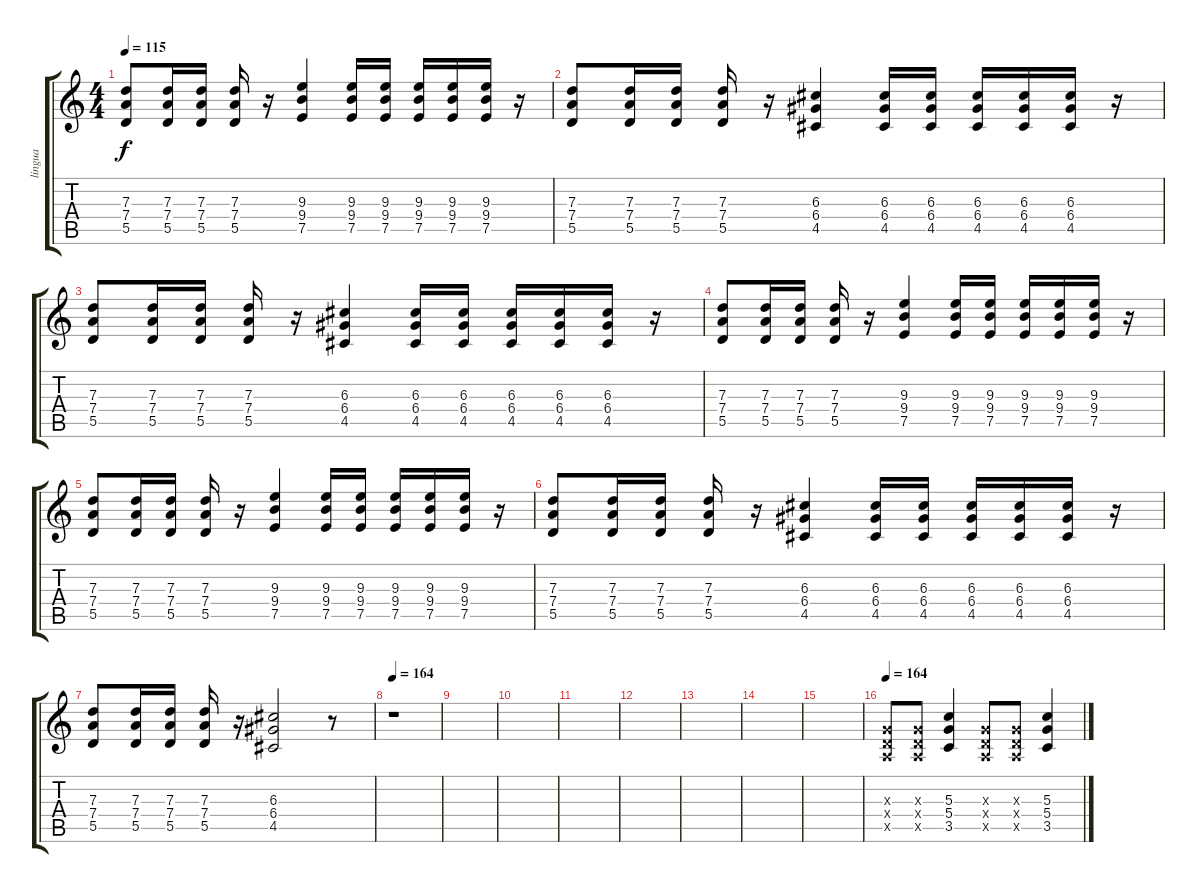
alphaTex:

\track ("lingua" "lingua") {instrument overdrivenguitar}
\staff {score tabs}
\tuning (E4 B3 G3 D3 A2 E2) {hide}
\ts (4 4)
\tempo 115
\clef g2
\ks c
(7.3 7.4 5.5).8{dy f} (7.3 7.4 5.5).16 (7.3 7.4 5.5).16 (7.3 7.4 5.5).16 r.16 (9.3 9.4 7.5).4 (9.3 9.4 7.5).16 (9.3 9.4 7.5).16 (9.3 9.4 7.5).16 (9.3 9.4 7.5).16 (9.3 9.4 7.5).16 r.16 |
(7.3 7.4 5.5).8 (7.3 7.4 5.5).16 (7.3 7.4 5.5).16 (7.3 7.4 5.5).16 r.16 (6.3 6.4 4.5).4 (6.3 6.4 4.5).16 (6.3 6.4 4.5).16 (6.3 6.4 4.5).16 (6.3 6.4 4.5).16 (6.3 6.4 4.5).16 r.16 |
(7.3 7.4 5.5).8 (7.3 7.4 5.5).16 (7.3 7.4 5.5).16 (7.3 7.4 5.5).16 r.16 (6.3 6.4 4.5).4 (6.3 6.4 4.5).16 (6.3 6.4 4.5).16 (6.3 6.4 4.5).16 (6.3 6.4 4.5).16 (6.3 6.4 4.5).16 r.16 |
(7.3 7.4 5.5).8 (7.3 7.4 5.5).16 (7.3 7.4 5.5).16 (7.3 7.4 5.5).16 r.16 (9.3 9.4 7.5).4 (9.3 9.4 7.5).16 (9.3 9.4 7.5).16 (9.3 9.4 7.5).16 (9.3 9.4 7.5).16 (9.3 9.4 7.5).16 r.16 |
(7.3 7.4 5.5).8 (7.3 7.4 5.5).16 (7.3 7.4 5.5).16 (7.3 7.4 5.5).16 r.16 (9.3 9.4 7.5).4 (9.3 9.4 7.5).16 (9.3 9.4 7.5).16 (9.3 9.4 7.5).16 (9.3 9.4 7.5).16 (9.3 9.4 7.5).16 r.16 |
(7.3 7.4 5.5).8 (7.3 7.4 5.5).16 (7.3 7.4 5.5).16 (7.3 7.4 5.5).16 r.16 (6.3 6.4 4.5).4 (6.3 6.4 4.5).16 (6.3 6.4 4.5).16 (6.3 6.4 4.5).16 (6.3 6.4 4.5).16 (6.3 6.4 4.5).16 r.16 |
(7.3 7.4 5.5).8 (7.3 7.4 5.5).16 (7.3 7.4 5.5).16 (7.3 7.4 5.5).16 r.16 (6.3 6.4 4.5).2 r.8 |
\tempo 164
r.1 |
|
|
|
|
|
|
|
\tempo 164
(0.3{x} 0.4{x} 0.5{x}).8 (0.3{x} 0.4{x} 0.5{x}).8 (5.3 5.4 3.5).4 (0.3{x} 0.4{x} 0.5{x}).8 (0.3{x} 0.4{x} 0.5{x}).8 (5.3 5.4 3.5).4
